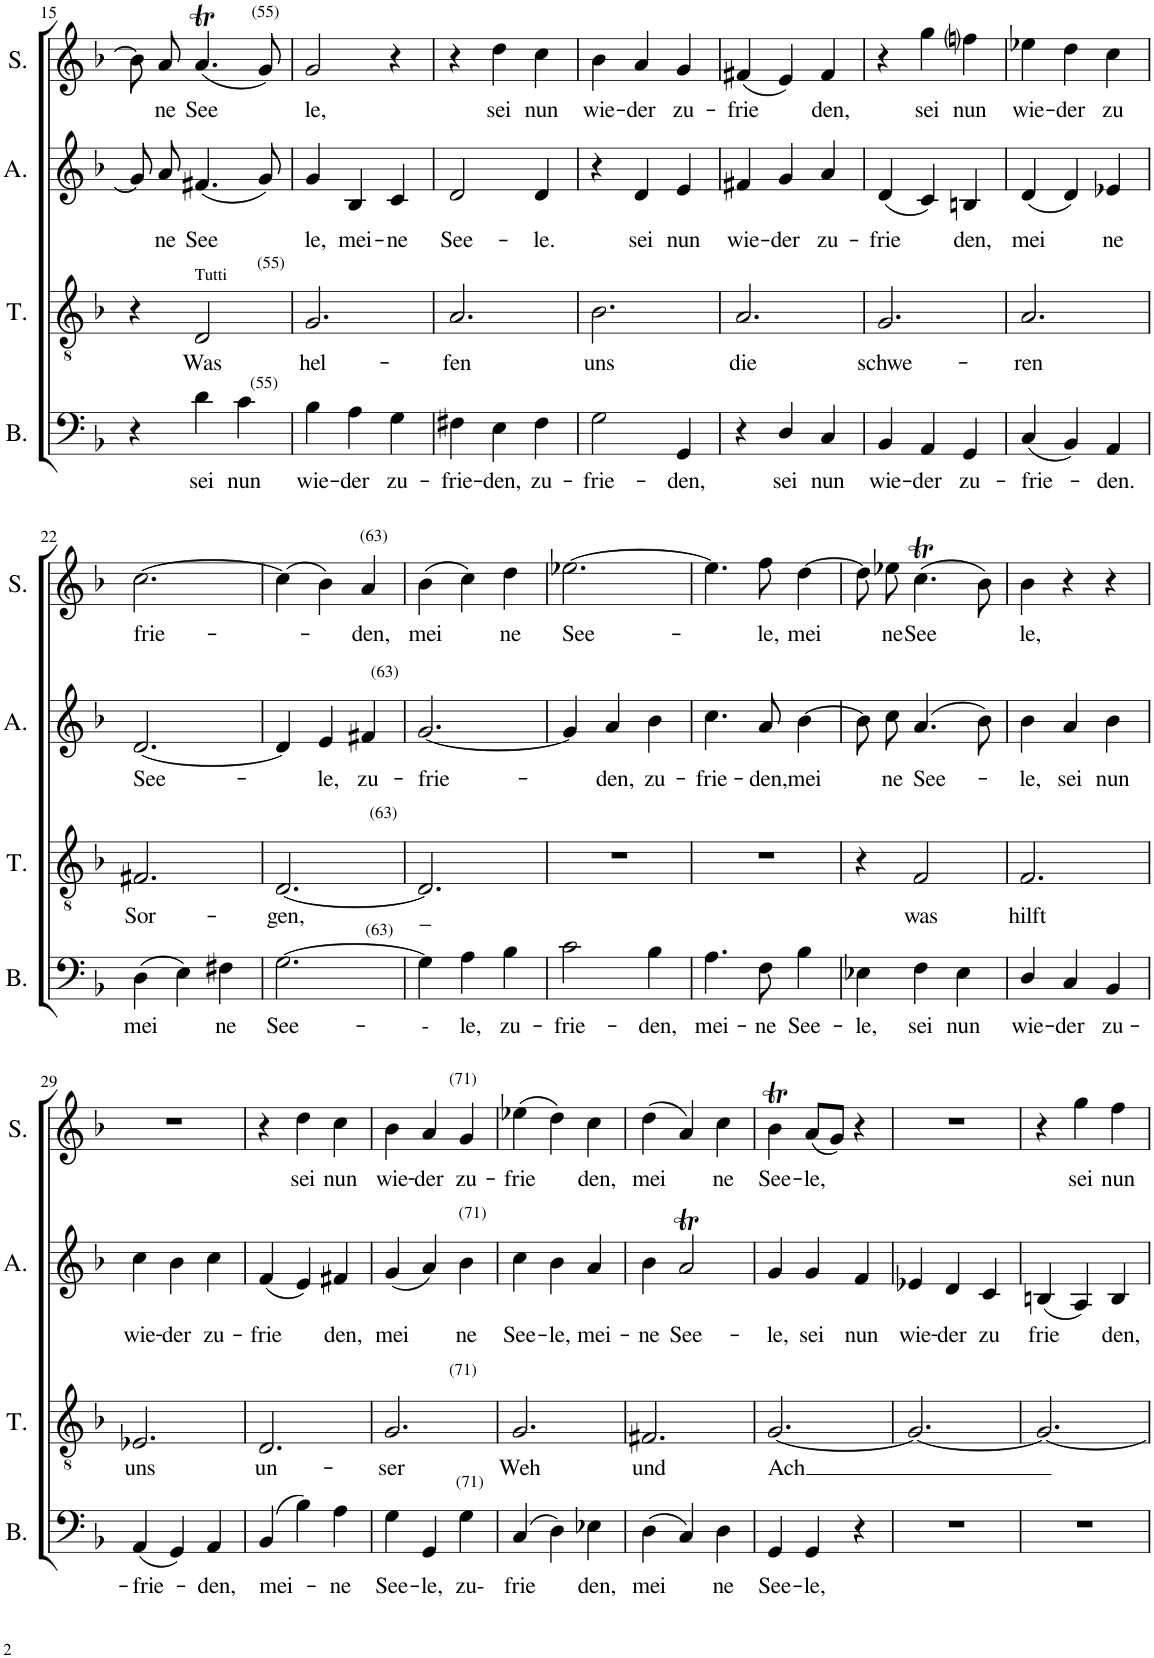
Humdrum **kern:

**kern	**text	**kern	**text	**kern	**text	**kern	**text
*part4	*part4	*part3	*part3	*part2	*part2	*part1	*part1
*staff4	*staff4	*staff3	*staff3	*staff2	*staff2	*staff1	*staff1
*I"Bass	*	*I"Tenor	*	*I"Alto	*	*I"Soprano	*
*I'B.	*	*I'T.	*	*I'A.	*	*I'S.	*
!!LO:PB:g=z
*clefF4	*	*clefGv2	*	*clefG2	*	*clefG2	*
*k[b-]	*	*k[b-]	*	*k[b-]	*	*k[b-]	*
*M3/4	*	*M3/4	*	*M3/4	*	*M3/4	*
=15	=15	=15	=15	=15	=15	=15	=15
4r	.	4r	.	8g/L]	.	8b-\]	.
!	!	!	!	!	!LO:LY:b	!	!LO:LY:b
.	.	.	.	8a/J	ne	8a/	ne
!	!	!LO:TX:a:t=Tutti	!	!	!	!	!
!	!LO:LY:b	!	!LO:LY:b	!	!LO:LY:b	!	!LO:LY:b
4d\	sei	2D/	Was	(4.f#X/	See	(4.at/	See
!	!LO:LY:b	!	!	!	!	!	!
4c\	nun	.	.	.	.	.	.
.	.	.	.	8g/)	.	8g/)	.
=16	=16	=16	=16	=16	=16	=16	=16
!	!	!	!	!	!	!LO:TX:a:t=(55)	!
!	!	!LO:TX:a:t=(55)	!	!	!	!	!
!LO:TX:a:t=(55)	!	!	!	!	!	!	!
!	!LO:LY:b	!	!LO:LY:b	!	!LO:LY:b	!	!LO:LY:b
4B-\	wie-	2.G/	hel-	4g/	le,	2g/	le,
!	!LO:LY:b	!	!	!	!LO:LY:b	!	!
4A\	-der	.	.	4B-/	mei-	.	.
!	!LO:LY:b	!	!	!	!LO:LY:b	!	!
4G\	zu-	.	.	4c/	-ne	4r	.
=17	=17	=17	=17	=17	=17	=17	=17
!	!LO:LY:b	!	!LO:LY:b	!	!LO:LY:b	!	!
4F#X\	-frie-	2.A/	fen	2d/	See-	4r	.
!	!LO:LY:b	!	!	!	!	!	!LO:LY:b
4E\	-den,	.	.	.	.	4dd\	sei
!	!LO:LY:b	!	!	!	!LO:LY:b	!	!LO:LY:b
4F#\	zu-	.	.	4d/	-le.	4cc\	nun
=18	=18	=18	=18	=18	=18	=18	=18
!	!LO:LY:b	!	!LO:LY:b	!	!	!	!LO:LY:b
2G\	-frie-	2.B-\	uns	4r	.	4b-\	wie-
!	!	!	!	!	!LO:LY:b	!	!LO:LY:b
.	.	.	.	4d/	sei	4a/	-der
!	!LO:LY:b	!	!	!	!LO:LY:b	!	!LO:LY:b
4GG/	-den,	.	.	4e/	nun	4g/	zu-
=19	=19	=19	=19	=19	=19	=19	=19
!	!	!	!LO:LY:b	!	!LO:LY:b	!	!LO:LY:b
4r	.	2.A/	die	4f#X/	wie-	(4f#X/	-frie
!	!LO:LY:b	!	!	!	!LO:LY:b	!	!
4D/	sei	.	.	4g/	-der	4e/)	.
!	!LO:LY:b	!	!	!	!LO:LY:b	!	!LO:LY:b
4C/	nun	.	.	4a/	zu-	4f#/	den,
=20	=20	=20	=20	=20	=20	=20	=20
!	!LO:LY:b	!	!LO:LY:b	!	!LO:LY:b	!	!
4BB-/	wie-	2.G/	schwe-	(4d/	-frie	4r	.
!	!LO:LY:b	!	!	!	!	!	!LO:LY:b
4AA/	-der	.	.	4c/)	.	4gg\	sei
!	!LO:LY:b	!	!	!	!LO:LY:b	!	!LO:LY:b
4GG/	zu-	.	.	4Bn/	den,	4ffni\	nun
=21	=21	=21	=21	=21	=21	=21	=21
!	!LO:LY:b	!	!LO:LY:b	!	!LO:LY:b	!	!LO:LY:b
(4C/	-frie-	2.A/	-ren	(4d/	mei	4ee-X\	wie-
!	!	!	!	!	!	!	!LO:LY:b
4BB-/)	.	.	.	4d/)	.	4dd\	-der
!	!LO:LY:b	!	!	!	!LO:LY:b	!	!LO:LY:b
4AA/	-den.	.	.	4e-X/	ne	4cc\	zu
!!LO:LB:g=z
=22	=22	=22	=22	=22	=22	=22	=22
!	!LO:LY:b	!	!LO:LY:b	!	!LO:LY:b	!	!LO:LY:b
(4D\	mei	2.F#X/	Sor-	[2.d/	See-	[2.cc\	frie-
4E\)	.	.	.	.	.	.	.
!	!LO:LY:b	!	!	!	!	!	!
4F#X\	ne	.	.	.	.	.	.
=23	=23	=23	=23	=23	=23	=23	=23
!	!LO:LY:b	!	!LO:LY:b	!	!	!	!
[2.G\	See-	[2.D/	-gen,	4d/]	.	(4cc\]	.
!	!	!	!	!	!LO:LY:b	!	!
.	.	.	.	4e/	-le,	4b-\)	.
!	!	!	!	!	!LO:LY:b	!	!LO:LY:b
.	.	.	.	4f#X/	zu-	4a/	-den,
=24	=24	=24	=24	=24	=24	=24	=24
!	!	!	!	!	!	!LO:TX:a:t=(63)	!
!	!	!	!	!LO:TX:a:t=(63)	!	!	!
!	!	!LO:TX:a:t=(63)	!	!	!	!	!
!LO:TX:a:t=(63)	!	!	!	!	!	!	!
!	!LO:LY:b	!	!LO:LY:b	!	!LO:LY:b	!	!LO:LY:b
4G\]	--	2.D/]	_	[2.g/	-frie-	(4b-\	mei
!	!LO:LY:b	!	!	!	!	!	!
4A\	le,	.	.	.	.	4cc\)	.
!	!LO:LY:b	!	!	!	!	!	!LO:LY:b
4B-\	zu-	.	.	.	.	4dd\	ne
=25	=25	=25	=25	=25	=25	=25	=25
!	!LO:LY:b	!	!	!	!	!	!LO:LY:b
2c\	-frie-	2.r	.	4g/]	.	[2.ee-X\	See-
!	!	!	!	!	!LO:LY:b	!	!
.	.	.	.	4a/	-den,	.	.
!	!LO:LY:b	!	!	!	!LO:LY:b	!	!
4B-\	-den,	.	.	4b-\	zu-	.	.
=26	=26	=26	=26	=26	=26	=26	=26
!	!LO:LY:b	!	!	!	!LO:LY:b	!	!
4.A\	mei-	2.r	.	4.cc\	-frie-	4.ee-\]	.
!	!LO:LY:b	!	!	!	!LO:LY:b	!	!LO:LY:b
8F\	-ne	.	.	8a/	-den,	8ff\	-le,
!	!LO:LY:b	!	!	!	!LO:LY:b	!	!LO:LY:b
4B-\	See-	.	.	[4b-\	mei	[4dd\	mei
=27	=27	=27	=27	=27	=27	=27	=27
!	!LO:LY:b	!	!	!	!	!	!
4E-X\	-le,	4r	.	8b-\L]	.	8dd\]	.
!	!	!	!	!	!LO:LY:b	!	!LO:LY:b
.	.	.	.	8cc\J	ne	8ee-X\	ne
!	!LO:LY:b	!	!LO:LY:b	!	!LO:LY:b	!	!LO:LY:b
4F\	sei	2F/	was	(4.a/	See-	(4.ccT\	See
!	!LO:LY:b	!	!	!	!	!	!
4E-\	nun	.	.	.	.	.	.
.	.	.	.	8b-\)	.	8b-\)	.
=28	=28	=28	=28	=28	=28	=28	=28
!	!LO:LY:b	!	!LO:LY:b	!	!LO:LY:b	!	!LO:LY:b
4D/	wie-	2.F/	-hilft	4b-\	-le,	4b-\	le,
!	!LO:LY:b	!	!	!	!LO:LY:b	!	!
4C/	-der	.	.	4a/	sei	4r	.
!	!LO:LY:b	!	!	!	!LO:LY:b	!	!
4BB-/	zu-	.	.	4b-\	nun	4r	.
!!LO:LB:g=z
=29	=29	=29	=29	=29	=29	=29	=29
!	!LO:LY:b	!	!LO:LY:b	!	!LO:LY:b	!	!
(4AA/	-frie-	2.E-X/	-uns	4cc\	wie-	2.r	.
!	!	!	!	!	!LO:LY:b	!	!
4GG/)	.	.	.	4b-\	-der	.	.
!	!LO:LY:b	!	!	!	!LO:LY:b	!	!
4AA/	-den,	.	.	4cc\	zu-	.	.
=30	=30	=30	=30	=30	=30	=30	=30
!	!LO:LY:b	!	!LO:LY:b	!	!LO:LY:b	!	!
(4BB-/	mei-	2.D/	un-	(4f/	-frie	4r	.
!	!	!	!	!	!	!	!LO:LY:b
4B-\)	.	.	.	4e/)	.	4dd\	sei
!	!LO:LY:b	!	!	!	!LO:LY:b	!	!LO:LY:b
4A\	-ne	.	.	4f#X/	den,	4cc\	nun
=31	=31	=31	=31	=31	=31	=31	=31
!	!LO:LY:b	!	!LO:LY:b	!	!LO:LY:b	!	!LO:LY:b
4G\	See-	2.G/	-ser	(4g/	mei	4b-\	wie-
!	!LO:LY:b	!	!	!	!	!	!LO:LY:b
4GG/	-le,	.	.	4a/)	.	4a/	-der
!	!LO:LY:b	!	!	!	!LO:LY:b	!	!LO:LY:b
4G\	zu-	.	.	4b-\	ne	4g/	zu-
=32	=32	=32	=32	=32	=32	=32	=32
!	!	!	!	!	!	!LO:TX:a:t=(71)	!
!	!	!	!	!LO:TX:a:t=(71)	!	!	!
!	!	!LO:TX:a:t=(71)	!	!	!	!	!
!LO:TX:a:t=(71)	!	!	!	!	!	!	!
!	!LO:LY:b	!	!LO:LY:b	!	!LO:LY:b	!	!LO:LY:b
(4C/	frie	2.G/	Weh	4cc\	See-	(4ee-X\	-frie
!	!	!	!	!	!LO:LY:b	!	!
4D\)	.	.	.	4b-\	-le,	4dd\)	.
!	!LO:LY:b	!	!	!	!LO:LY:b	!	!LO:LY:b
4E-X\	den,	.	.	4a/	mei-	4cc\	den,
=33	=33	=33	=33	=33	=33	=33	=33
!	!LO:LY:b	!	!LO:LY:b	!	!LO:LY:b	!	!LO:LY:b
(4D\	mei	2.F#X/	-und	4b-\	-ne	(4dd\	mei
!	!	!	!	!	!LO:LY:b	!	!
4C/)	.	.	.	2at/	See-	4a/)	.
!	!LO:LY:b	!	!	!	!	!	!LO:LY:b
4D\	ne	.	.	.	.	4cc\	ne
=34	=34	=34	=34	=34	=34	=34	=34
!	!LO:LY:b	!	!LO:LY:b	!	!LO:LY:b	!	!LO:LY:b
4GG/	See-	[2.G/	-Ach	4g/	-le,	4b-T\	See-
!	!LO:LY:b	!	!	!	!LO:LY:b	!	!LO:LY:b
4GG/	-le,	.	.	4g/	sei	(8a/L	-le,
.	.	.	.	.	.	8g/J)	.
!	!	!	!	!	!LO:LY:b	!	!
4r	.	.	.	4f/	nun	4r	.
=35	=35	=35	=35	=35	=35	=35	=35
!	!	!	!	!	!LO:LY:b	!	!
2.r	.	2.G/_	.	4e-X/	wie-	2.r	.
!	!	!	!	!	!LO:LY:b	!	!
.	.	.	.	4d/	-der	.	.
!	!	!	!	!	!LO:LY:b	!	!
.	.	.	.	4c/	zu	.	.
=36	=36	=36	=36	=36	=36	=36	=36
!	!	!	!	!	!LO:LY:b	!	!
2.r	.	2.G/_	.	(4Bn/	frie	4r	.
!	!	!	!	!	!	!	!LO:LY:b
.	.	.	.	4A/)	.	4gg\	sei
!	!	!	!	!	!LO:LY:b	!	!LO:LY:b
.	.	.	.	4B/	den,	4ff\	nun
=	=	=	=	=	=	=	=
*-	*-	*-	*-	*-	*-	*-	*-
